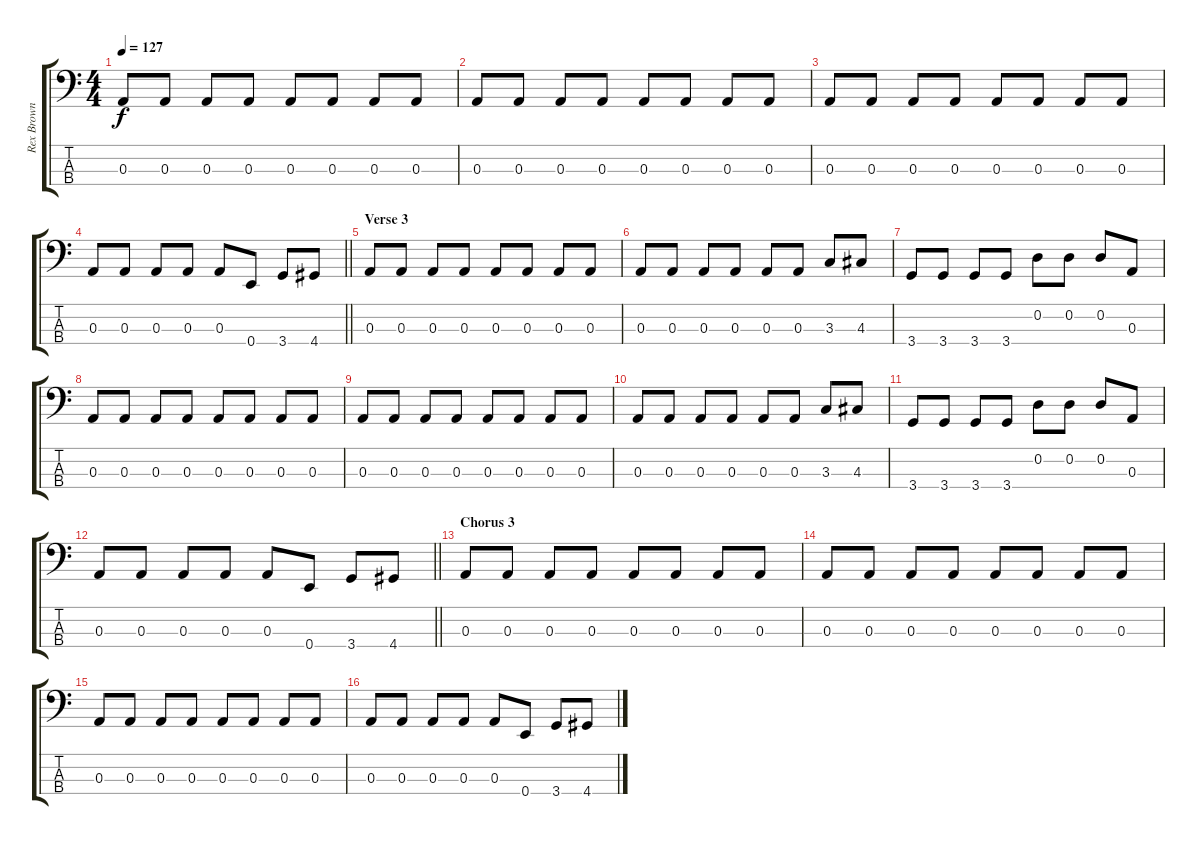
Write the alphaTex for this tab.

\track ("Rex Brown" "Rex Brown") {instrument electricbasspick}
\staff {score tabs}
\tuning (G2 D2 A1 E1) {hide}
\ts (4 4)
\tempo 127
\clef f4
\ks c
0.3.8{dy f} 0.3.8 0.3.8 0.3.8 0.3.8 0.3.8 0.3.8 0.3.8 |
0.3.8 0.3.8 0.3.8 0.3.8 0.3.8 0.3.8 0.3.8 0.3.8 |
0.3.8 0.3.8 0.3.8 0.3.8 0.3.8 0.3.8 0.3.8 0.3.8 |
\barLineRight lightlight
0.3.8 0.3.8 0.3.8 0.3.8 0.3.8 0.4.8 3.4.8 4.4.8 |
\section ("" "Verse 3")
0.3.8 0.3.8 0.3.8 0.3.8 0.3.8 0.3.8 0.3.8 0.3.8 |
0.3.8 0.3.8 0.3.8 0.3.8 0.3.8 0.3.8 3.3.8 4.3.8 |
3.4.8 3.4.8 3.4.8 3.4.8 0.2.8 0.2.8 0.2.8 0.3.8 |
0.3.8 0.3.8 0.3.8 0.3.8 0.3.8 0.3.8 0.3.8 0.3.8 |
0.3.8 0.3.8 0.3.8 0.3.8 0.3.8 0.3.8 0.3.8 0.3.8 |
0.3.8 0.3.8 0.3.8 0.3.8 0.3.8 0.3.8 3.3.8 4.3.8 |
3.4.8 3.4.8 3.4.8 3.4.8 0.2.8 0.2.8 0.2.8 0.3.8 |
\barLineRight lightlight
0.3.8 0.3.8 0.3.8 0.3.8 0.3.8 0.4.8 3.4.8 4.4.8 |
\section ("" "Chorus 3")
0.3.8 0.3.8 0.3.8 0.3.8 0.3.8 0.3.8 0.3.8 0.3.8 |
0.3.8 0.3.8 0.3.8 0.3.8 0.3.8 0.3.8 0.3.8 0.3.8 |
0.3.8 0.3.8 0.3.8 0.3.8 0.3.8 0.3.8 0.3.8 0.3.8 |
0.3.8 0.3.8 0.3.8 0.3.8 0.3.8 0.4.8 3.4.8 4.4.8
